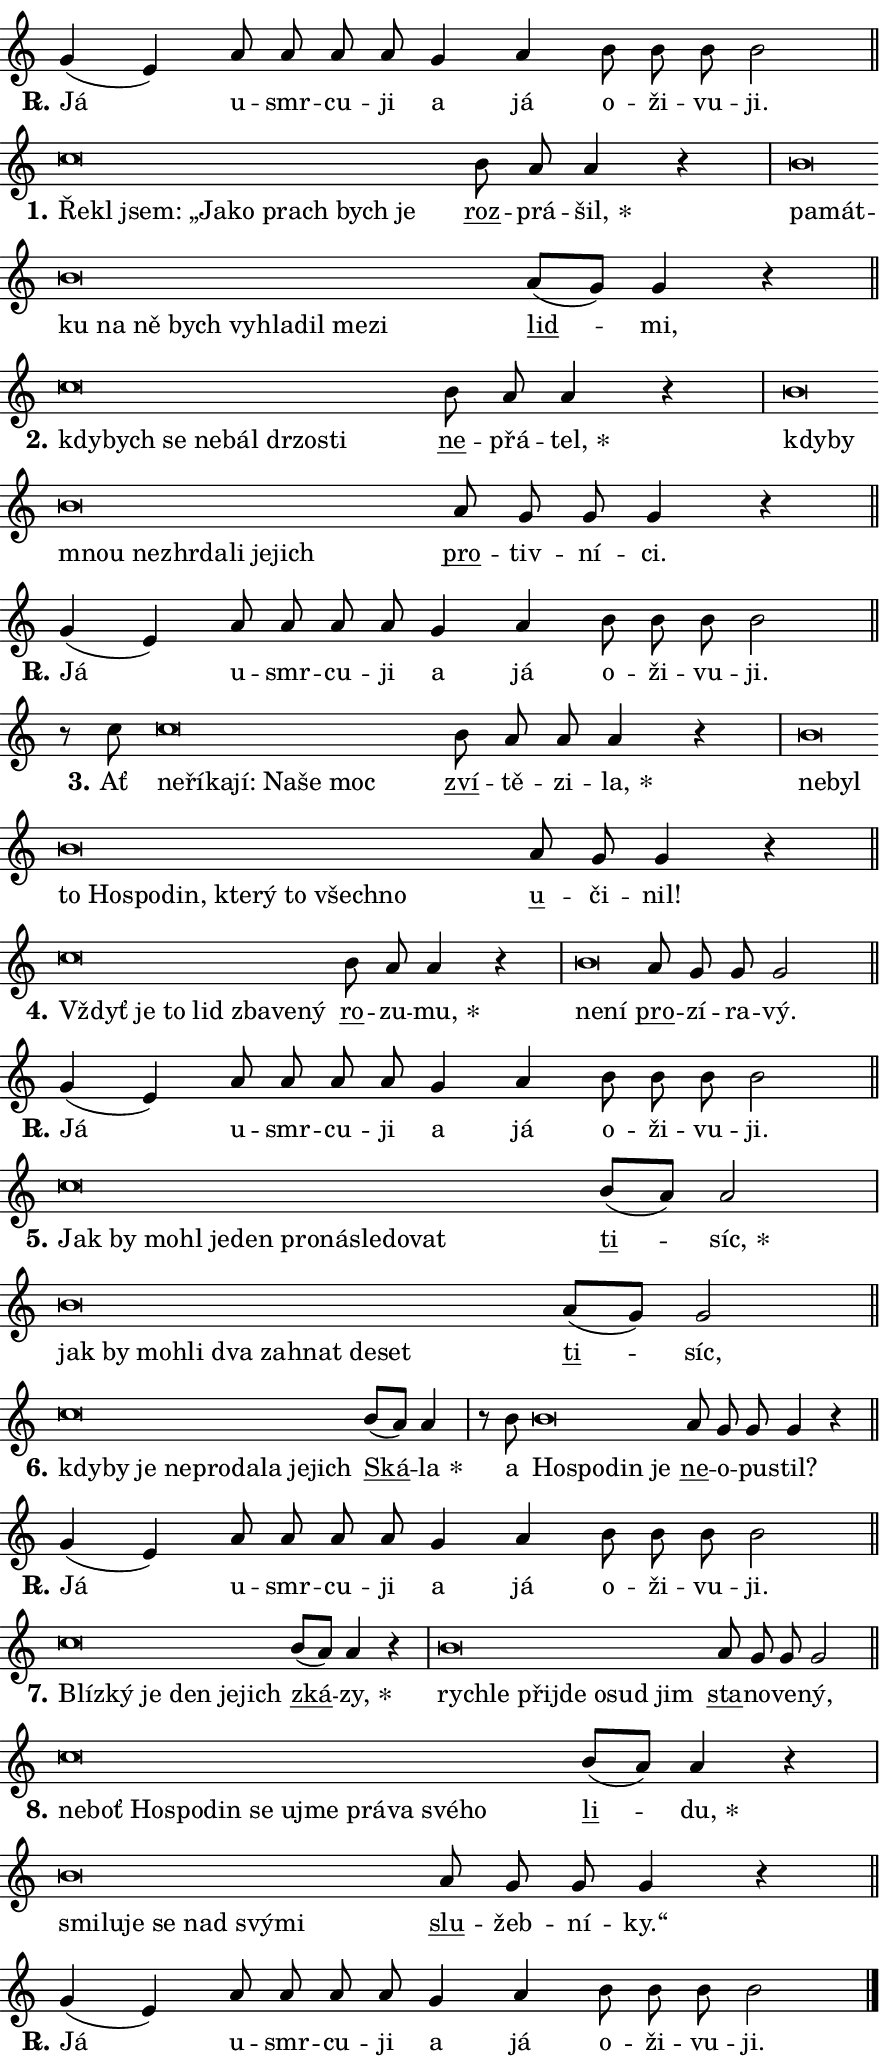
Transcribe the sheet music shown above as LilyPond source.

\version "2.24.0"
\header { tagline = "" }
\paper {
  indent = 0\cm
  top-margin = 0\cm
  right-margin = 0.13\cm % to fit lyric hyphens
  bottom-margin = 0\cm
  left-margin = 0\cm
  paper-width = 15\cm
  page-breaking = #ly:one-page-breaking
  system-system-spacing.basic-distance = #11
  score-system-spacing.basic-distance = #11
  ragged-last = ##f
}


%% Author: Thomas Morley
%% https://lists.gnu.org/archive/html/lilypond-user/2020-05/msg00002.html
#(define (line-position grob)
"Returns position of @var[grob} in current system:
   @code{'start}, if at first time-step
   @code{'end}, if at last time-step
   @code{'middle} otherwise
"
  (let* ((col (ly:item-get-column grob))
         (ln (ly:grob-object col 'left-neighbor))
         (rn (ly:grob-object col 'right-neighbor))
         (col-to-check-left (if (ly:grob? ln) ln col))
         (col-to-check-right (if (ly:grob? rn) rn col))
         (break-dir-left
           (and
             (ly:grob-property col-to-check-left 'non-musical #f)
             (ly:item-break-dir col-to-check-left)))
         (break-dir-right
           (and
             (ly:grob-property col-to-check-right 'non-musical #f)
             (ly:item-break-dir col-to-check-right))))
        (cond ((eqv? 1 break-dir-left) 'start)
              ((eqv? -1 break-dir-right) 'end)
              (else 'middle))))

#(define (tranparent-at-line-position vctor)
  (lambda (grob)
  "Relying on @code{line-position} select the relevant enry from @var{vctor}.
Used to determine transparency,"
    (case (line-position grob)
      ((end) (not (vector-ref vctor 0)))
      ((middle) (not (vector-ref vctor 1)))
      ((start) (not (vector-ref vctor 2))))))

noteHeadBreakVisibility =
#(define-music-function (break-visibility)(vector?)
"Makes @code{NoteHead}s transparent relying on @var{break-visibility}"
#{
  \override NoteHead.transparent =
    #(tranparent-at-line-position break-visibility)
#})

#(define delete-ledgers-for-transparent-note-heads
  (lambda (grob)
    "Reads whether a @code{NoteHead} is transparent.
If so this @code{NoteHead} is removed from @code{'note-heads} from
@var{grob}, which is supposed to be @code{LedgerLineSpanner}.
As a result ledgers are not printed for this @code{NoteHead}"
    (let* ((nhds-array (ly:grob-object grob 'note-heads))
           (nhds-list
             (if (ly:grob-array? nhds-array)
                 (ly:grob-array->list nhds-array)
                 '()))
           ;; Relies on the transparent-property being done before
           ;; Staff.LedgerLineSpanner.after-line-breaking is executed.
           ;; This is fragile ...
           (to-keep
             (remove
               (lambda (nhd)
                 (ly:grob-property nhd 'transparent #f))
               nhds-list)))
      ;; TODO find a better method to iterate over grob-arrays, similiar
      ;; to filter/remove etc for lists
      ;; For now rebuilt from scratch
      (set! (ly:grob-object grob 'note-heads)  '())
      (for-each
        (lambda (nhd)
          (ly:pointer-group-interface::add-grob grob 'note-heads nhd))
        to-keep))))

squashNotes = {
  \override NoteHead.X-extent = #'(-0.2 . 0.2)
  \override NoteHead.Y-extent = #'(-0.75 . 0)
  \override NoteHead.stencil =
    #(lambda (grob)
       (let ((pos (ly:grob-property grob 'staff-position)))
         (begin
           (if (< pos -7) (display "ERROR: Lower brevis then expected\n") (display ""))
           (if (<= pos -6) ly:text-interface::print ly:note-head::print))))
}
unSquashNotes = {
  \revert NoteHead.X-extent
  \revert NoteHead.Y-extent
  \revert NoteHead.stencil
}

hideNotes = \noteHeadBreakVisibility #begin-of-line-visible
unHideNotes = \noteHeadBreakVisibility #all-visible

% work-around for resetting accidentals
% https://lilypond.org/doc/v2.23/Documentation/notation/displaying-rhythms#unmetered-music
cadenzaMeasure = {
  \cadenzaOff
  \partial 1024 s1024
  \cadenzaOn
}

#(define-markup-command (accent layout props text) (markup?)
  "Underline accented syllable"
  (interpret-markup layout props
    #{\markup \override #'(offset . 4.3) \underline { #text }#}))

responsum = \markup \concat {
  "R" \hspace #-1.05 \path #0.1 #'((moveto 0 0.07) (lineto 0.9 0.8)) \hspace #0.05 "."
}

spaceSize = #0.6828661417322834 % exact space size for TeX Gyre Schola

\layout {
  \context {
    \Staff
    \remove "Time_signature_engraver"
    \override LedgerLineSpanner.after-line-breaking = #delete-ledgers-for-transparent-note-heads
  }
  \context {
    \Lyrics {
      \override LyricSpace.minimum-distance = \spaceSize
      \override LyricText.font-name = #"TeX Gyre Schola"
      \override LyricText.font-size = 1
      \override StanzaNumber.font-name = #"TeX Gyre Schola Bold"
      \override StanzaNumber.font-size = 1
    }
  }
  \context {
    \Score 
    \override NoteHead.text =
      #(lambda (grob) 
        (let ((pos (ly:grob-property grob 'staff-position)))
          #{\markup {
            \combine
              \halign #-0.55 \raise #(if (= pos -6) 0 0.5) \override #'(thickness . 2) \draw-line #'(3.2 . 0)
              \musicglyph "noteheads.sM1"
          }#}))
  }
}

% magnetic-lyrics.ily
%
%   written by
%     Jean Abou Samra <jean@abou-samra.fr>
%     Werner Lemberg <wl@gnu.org>
%
%   adapted by
%     Jiri Hon <jiri.hon@gmail.com>
%
% Version 2022-Apr-15

% https://www.mail-archive.com/lilypond-user@gnu.org/msg149350.html

#(define (Left_hyphen_pointer_engraver context)
   "Collect syllable-hyphen-syllable occurrences in lyrics and store
them in properties.  This engraver only looks to the left.  For
example, if the lyrics input is @code{foo -- bar}, it does the
following.

@itemize @bullet
@item
Set the @code{text} property of the @code{LyricHyphen} grob between
@q{foo} and @q{bar} to @code{foo}.

@item
Set the @code{left-hyphen} property of the @code{LyricText} grob with
text @q{foo} to the @code{LyricHyphen} grob between @q{foo} and
@q{bar}.
@end itemize

Use this auxiliary engraver in combination with the
@code{lyric-@/text::@/apply-@/magnetic-@/offset!} hook."
   (let ((hyphen #f)
         (text #f))
     (make-engraver
      (acknowledgers
       ((lyric-syllable-interface engraver grob source-engraver)
        (set! text grob)))
      (end-acknowledgers
       ((lyric-hyphen-interface engraver grob source-engraver)
        ;(when (not (grob::has-interface grob 'lyric-space-interface))
          (set! hyphen grob)));)
      ((stop-translation-timestep engraver)
       (when (and text hyphen)
         (ly:grob-set-object! text 'left-hyphen hyphen))
       (set! text #f)
       (set! hyphen #f)))))

#(define (lyric-text::apply-magnetic-offset! grob)
   "If the space between two syllables is less than the value in
property @code{LyricText@/.details@/.squash-threshold}, move the right
syllable to the left so that it gets concatenated with the left
syllable.

Use this function as a hook for
@code{LyricText@/.after-@/line-@/breaking} if the
@code{Left_@/hyphen_@/pointer_@/engraver} is active."
   (let ((hyphen (ly:grob-object grob 'left-hyphen #f)))
     (when hyphen
       (let ((left-text (ly:spanner-bound hyphen LEFT)))
         (when (grob::has-interface left-text 'lyric-syllable-interface)
           (let* ((common (ly:grob-common-refpoint grob left-text X))
                  (this-x-ext (ly:grob-extent grob common X))
                  (left-x-ext
                   (begin
                     ;; Trigger magnetism for left-text.
                     (ly:grob-property left-text 'after-line-breaking)
                     (ly:grob-extent left-text common X)))
                  ;; `delta` is the gap width between two syllables.
                  (delta (- (interval-start this-x-ext)
                            (interval-end left-x-ext)))
                  (details (ly:grob-property grob 'details))
                  (threshold (assoc-get 'squash-threshold details 0.2)))
             (when (< delta threshold)
               (let* (;; We have to manipulate the input text so that
                      ;; ligatures crossing syllable boundaries are not
                      ;; disabled.  For languages based on the Latin
                      ;; script this is essentially a beautification.
                      ;; However, for non-Western scripts it can be a
                      ;; necessity.
                      (lt (ly:grob-property left-text 'text))
                      (rt (ly:grob-property grob 'text))
                      (is-space (grob::has-interface hyphen 'lyric-space-interface))
                      (space (if is-space " " ""))
                      (extra-delta (if is-space spaceSize 0))
                      ;; Append new syllable.
                      (ltrt-space (if (and (string? lt) (string? rt))
                                (string-append lt space rt)
                                (make-concat-markup (list lt space rt))))
                      ;; Right-align `ltrt` to the right side.
                      (ltrt-space-markup (grob-interpret-markup
                               grob
                               (make-translate-markup
                                (cons (interval-length this-x-ext) 0)
                                (make-right-align-markup ltrt-space)))))
                 (begin
                   ;; Don't print `left-text`.
                   (ly:grob-set-property! left-text 'stencil #f)
                   ;; Set text and stencil (which holds all collected
                   ;; syllables so far) and shift it to the left.
                   (ly:grob-set-property! grob 'text ltrt-space)
                   (ly:grob-set-property! grob 'stencil ltrt-space-markup)
                   (ly:grob-translate-axis! grob (- (- delta extra-delta)) X))))))))))


#(define (lyric-hyphen::displace-bounds-first grob)
   ;; Make very sure this callback isn't triggered too early.
   (let ((left (ly:spanner-bound grob LEFT))
         (right (ly:spanner-bound grob RIGHT)))
     (ly:grob-property left 'after-line-breaking)
     (ly:grob-property right 'after-line-breaking)
     (ly:lyric-hyphen::print grob)))

squashThreshold = #0.4

\layout {
  \context {
    \Lyrics
    \consists #Left_hyphen_pointer_engraver
    \override LyricText.after-line-breaking =
      #lyric-text::apply-magnetic-offset!
    \override LyricHyphen.stencil = #lyric-hyphen::displace-bounds-first
    \override LyricText.details.squash-threshold = \squashThreshold
    \override LyricHyphen.minimum-distance = 0
    \override LyricHyphen.minimum-length = \squashThreshold
  }
}

squashText = \override LyricText.details.squash-threshold = 9999
unSquashText = \override LyricText.details.squash-threshold = \squashThreshold

leftText = \override LyricText.self-alignment-X = #LEFT
unLeftText = \revert LyricText.self-alignment-X

starOffset = #(lambda (grob) 
                (let ((x_offset (ly:self-alignment-interface::aligned-on-x-parent grob)))
                  (if (= x_offset 0) 0 (+ x_offset 1.2))))

star = #(define-music-function (syllable)(string?)
"Append star separator at the end of a syllable"
#{
  \once \override LyricText.X-offset = #starOffset
  \lyricmode { \markup {
    #syllable
    \override #'((font-name . "TeX Gyre Schola Bold")) \hspace #0.2 \lower #0.65 \larger "*"
  } }
#})

starAccent = #(define-music-function (syllable)(string?)
"Append star separator at the end of a syllable and make accent"
#{
  \once \override LyricText.X-offset = #starOffset
  \lyricmode { \markup {
    \accent #syllable
    \override #'((font-name . "TeX Gyre Schola Bold")) \hspace #0.2 \lower #0.65 \larger "*"
  } }
#})

breath = #(define-music-function (syllable)(string?)
"Append breathing indicator at the end of a syllable"
#{
  \lyricmode { \markup { #syllable "+" } }
#})

optionalBreath = #(define-music-function (syllable)(string?)
"Append optional breathing indicator at the end of a syllable"
#{
  \lyricmode { \markup { #syllable "(+)" } }
#})


\score {
    <<
        \new Voice = "melody" { \cadenzaOn \key c \major \relative { g'4( e) a8 a a a \bar "" g4 a \bar "" b8 b b b2 \cadenzaMeasure \bar "||" \break } }
        \new Lyrics \lyricsto "melody" { \lyricmode { \set stanza = \responsum
Já u -- smr -- cu -- ji a já o -- ži -- vu -- ji. } }
    >>
    \layout {}
}

\score {
    <<
        \new Voice = "melody" { \cadenzaOn \key c \major \relative { \squashNotes c''\breve*1/16 \hideNotes \breve*1/16 \bar "" \breve*1/16 \bar "" \breve*1/16 \bar "" \breve*1/16 \bar "" \breve*1/16 \bar "" \breve*1/16 \breve*1/16 \bar "" \unHideNotes \unSquashNotes \bar "" b8 a a4 r \cadenzaMeasure \bar "|" \squashNotes b\breve*1/16 \hideNotes \breve*1/16 \bar "" \breve*1/16 \bar "" \breve*1/16 \bar "" \breve*1/16 \bar "" \breve*1/16 \bar "" \breve*1/16 \bar "" \breve*1/16 \bar "" \breve*1/16 \bar "" \breve*1/16 \breve*1/16 \bar "" \unHideNotes \unSquashNotes \bar "" a8[( g)] g4 r \cadenzaMeasure \bar "||" \break } }
        \new Lyrics \lyricsto "melody" { \lyricmode { \set stanza = "1."
\leftText Ře -- \squashText kl jsem: „Ja -- ko prach bych je \unLeftText \unSquashText \markup \accent roz -- prá -- \star šil, \leftText pa -- \squashText mát -- ku na ně bych vy -- hla -- dil me -- zi \unLeftText \unSquashText \markup \accent lid -- mi, } }
    >>
    \layout {}
}

\score {
    <<
        \new Voice = "melody" { \cadenzaOn \key c \major \relative { \squashNotes c''\breve*1/16 \hideNotes \breve*1/16 \bar "" \breve*1/16 \bar "" \breve*1/16 \bar "" \breve*1/16 \bar "" \breve*1/16 \bar "" \breve*1/16 \breve*1/16 \bar "" \unHideNotes \unSquashNotes \bar "" b8 a a4 r \cadenzaMeasure \bar "|" \squashNotes b\breve*1/16 \hideNotes \breve*1/16 \bar "" \breve*1/16 \bar "" \breve*1/16 \bar "" \breve*1/16 \bar "" \breve*1/16 \bar "" \breve*1/16 \bar "" \breve*1/16 \breve*1/16 \bar "" \unHideNotes \unSquashNotes \bar "" a8 g g g4 r \cadenzaMeasure \bar "||" \break } }
        \new Lyrics \lyricsto "melody" { \lyricmode { \set stanza = "2."
\leftText kdy -- \squashText bych se ne -- bál dr -- zo -- sti \unLeftText \unSquashText \markup \accent ne -- přá -- \star tel, \leftText kdy -- \squashText by mnou ne -- zhr -- da -- li je -- jich \unLeftText \unSquashText \markup \accent pro -- tiv -- ní -- ci. } }
    >>
    \layout {}
}

\score {
    <<
        \new Voice = "melody" { \cadenzaOn \key c \major \relative { g'4( e) a8 a a a \bar "" g4 a \bar "" b8 b b b2 \cadenzaMeasure \bar "||" \break } }
        \new Lyrics \lyricsto "melody" { \lyricmode { \set stanza = \responsum
Já u -- smr -- cu -- ji a já o -- ži -- vu -- ji. } }
    >>
    \layout {}
}

\score {
    <<
        \new Voice = "melody" { \cadenzaOn \key c \major \relative { r8 c''8 \squashNotes c\breve*1/16 \hideNotes \breve*1/16 \bar "" \breve*1/16 \bar "" \breve*1/16 \bar "" \breve*1/16 \bar "" \breve*1/16 \breve*1/16 \bar "" \unHideNotes \unSquashNotes \bar "" b8 a a a4 r \cadenzaMeasure \bar "|" \squashNotes b\breve*1/16 \hideNotes \breve*1/16 \bar "" \breve*1/16 \bar "" \breve*1/16 \bar "" \breve*1/16 \bar "" \breve*1/16 \bar "" \breve*1/16 \bar "" \breve*1/16 \bar "" \breve*1/16 \bar "" \breve*1/16 \breve*1/16 \bar "" \unHideNotes \unSquashNotes \bar "" a8 g g4 r \cadenzaMeasure \bar "||" \break } }
        \new Lyrics \lyricsto "melody" { \lyricmode { \set stanza = "3."
Ať \leftText ne -- \squashText ří -- ka -- jí: Na -- še moc \unLeftText \unSquashText \markup \accent zví -- tě -- zi -- \star la, \leftText ne -- \squashText byl to Ho -- spo -- din, kte -- rý to všech -- no \unLeftText \unSquashText \markup \accent u -- či -- nil! } }
    >>
    \layout {}
}

\score {
    <<
        \new Voice = "melody" { \cadenzaOn \key c \major \relative { \squashNotes c''\breve*1/16 \hideNotes \breve*1/16 \bar "" \breve*1/16 \bar "" \breve*1/16 \bar "" \breve*1/16 \bar "" \breve*1/16 \breve*1/16 \bar "" \unHideNotes \unSquashNotes \bar "" b8 a a4 r \cadenzaMeasure \bar "|" \squashNotes b\breve*1/16 \hideNotes \breve*1/16 \bar "" \unHideNotes \unSquashNotes \bar "" a8 g g g2 \cadenzaMeasure \bar "||" \break } }
        \new Lyrics \lyricsto "melody" { \lyricmode { \set stanza = "4."
\leftText Vždyť \squashText je to lid zba -- ve -- ný \unLeftText \unSquashText \markup \accent ro -- zu -- \star mu, \leftText ne -- \squashText ní \unLeftText \unSquashText \markup \accent pro -- zí -- ra -- vý. } }
    >>
    \layout {}
}

\score {
    <<
        \new Voice = "melody" { \cadenzaOn \key c \major \relative { g'4( e) a8 a a a \bar "" g4 a \bar "" b8 b b b2 \cadenzaMeasure \bar "||" \break } }
        \new Lyrics \lyricsto "melody" { \lyricmode { \set stanza = \responsum
Já u -- smr -- cu -- ji a já o -- ži -- vu -- ji. } }
    >>
    \layout {}
}

\score {
    <<
        \new Voice = "melody" { \cadenzaOn \key c \major \relative { \squashNotes c''\breve*1/16 \hideNotes \breve*1/16 \bar "" \breve*1/16 \bar "" \breve*1/16 \bar "" \breve*1/16 \bar "" \breve*1/16 \bar "" \breve*1/16 \bar "" \breve*1/16 \bar "" \breve*1/16 \bar "" \breve*1/16 \breve*1/16 \bar "" \unHideNotes \unSquashNotes \bar "" b8[( a)] a2 \cadenzaMeasure \bar "|" \squashNotes b\breve*1/16 \hideNotes \breve*1/16 \bar "" \breve*1/16 \bar "" \breve*1/16 \bar "" \breve*1/16 \bar "" \breve*1/16 \bar "" \breve*1/16 \bar "" \breve*1/16 \breve*1/16 \bar "" \unHideNotes \unSquashNotes \bar "" a8[( g)] g2 \cadenzaMeasure \bar "||" \break } }
        \new Lyrics \lyricsto "melody" { \lyricmode { \set stanza = "5."
\leftText Jak \squashText by mo -- hl je -- den pro -- ná -- sle -- do -- vat \unLeftText \unSquashText \markup \accent ti -- \star síc, \leftText jak \squashText by mo -- hli dva za -- hnat de -- set \unLeftText \unSquashText \markup \accent ti -- síc, } }
    >>
    \layout {}
}

\score {
    <<
        \new Voice = "melody" { \cadenzaOn \key c \major \relative { \squashNotes c''\breve*1/16 \hideNotes \breve*1/16 \bar "" \breve*1/16 \bar "" \breve*1/16 \bar "" \breve*1/16 \bar "" \breve*1/16 \bar "" \breve*1/16 \bar "" \breve*1/16 \breve*1/16 \bar "" \unHideNotes \unSquashNotes \bar "" b8[( a)] a4 \cadenzaMeasure \bar "|" r8 b8 \squashNotes b\breve*1/16 \hideNotes \breve*1/16 \bar "" \breve*1/16 \breve*1/16 \bar "" \unHideNotes \unSquashNotes \bar "" a8 g g g4 r \cadenzaMeasure \bar "||" \break } }
        \new Lyrics \lyricsto "melody" { \lyricmode { \set stanza = "6."
\leftText kdy -- \squashText by je ne -- pro -- da -- la je -- jich \unLeftText \unSquashText \markup \accent Ská -- \star la a \leftText Ho -- \squashText spo -- din je \unLeftText \unSquashText \markup \accent ne -- o -- pu -- stil? } }
    >>
    \layout {}
}

\score {
    <<
        \new Voice = "melody" { \cadenzaOn \key c \major \relative { g'4( e) a8 a a a \bar "" g4 a \bar "" b8 b b b2 \cadenzaMeasure \bar "||" \break } }
        \new Lyrics \lyricsto "melody" { \lyricmode { \set stanza = \responsum
Já u -- smr -- cu -- ji a já o -- ži -- vu -- ji. } }
    >>
    \layout {}
}

\score {
    <<
        \new Voice = "melody" { \cadenzaOn \key c \major \relative { \squashNotes c''\breve*1/16 \hideNotes \breve*1/16 \bar "" \breve*1/16 \bar "" \breve*1/16 \bar "" \breve*1/16 \breve*1/16 \bar "" \unHideNotes \unSquashNotes \bar "" b8[( a)] a4 r \cadenzaMeasure \bar "|" \squashNotes b\breve*1/16 \hideNotes \breve*1/16 \bar "" \breve*1/16 \bar "" \breve*1/16 \bar "" \breve*1/16 \bar "" \breve*1/16 \breve*1/16 \bar "" \unHideNotes \unSquashNotes \bar "" a8 g g g2 \cadenzaMeasure \bar "||" \break } }
        \new Lyrics \lyricsto "melody" { \lyricmode { \set stanza = "7."
\leftText Blíz -- \squashText ký je den je -- jich \unLeftText \unSquashText \markup \accent zká -- \star zy, \leftText rych -- \squashText le při -- jde o -- sud jim \unLeftText \unSquashText \markup \accent sta -- no -- ve -- ný, } }
    >>
    \layout {}
}

\score {
    <<
        \new Voice = "melody" { \cadenzaOn \key c \major \relative { \squashNotes c''\breve*1/16 \hideNotes \breve*1/16 \bar "" \breve*1/16 \bar "" \breve*1/16 \bar "" \breve*1/16 \bar "" \breve*1/16 \bar "" \breve*1/16 \bar "" \breve*1/16 \bar "" \breve*1/16 \bar "" \breve*1/16 \bar "" \breve*1/16 \breve*1/16 \bar "" \unHideNotes \unSquashNotes \bar "" b8[( a)] a4 r \cadenzaMeasure \bar "|" \squashNotes b\breve*1/16 \hideNotes \breve*1/16 \bar "" \breve*1/16 \bar "" \breve*1/16 \bar "" \breve*1/16 \bar "" \breve*1/16 \breve*1/16 \bar "" \unHideNotes \unSquashNotes \bar "" a8 g g g4 r \cadenzaMeasure \bar "||" \break } }
        \new Lyrics \lyricsto "melody" { \lyricmode { \set stanza = "8."
\leftText ne -- \squashText boť Ho -- spo -- din se u -- jme prá -- va své -- ho \unLeftText \unSquashText \markup \accent li -- \star du, \leftText smi -- \squashText lu -- je se nad svý -- mi \unLeftText \unSquashText \markup \accent slu -- žeb -- ní -- ky.“ } }
    >>
    \layout {}
}

\score {
    <<
        \new Voice = "melody" { \cadenzaOn \key c \major \relative { g'4( e) a8 a a a \bar "" g4 a \bar "" b8 b b b2 \cadenzaMeasure \bar "||" \break } \bar "|." }
        \new Lyrics \lyricsto "melody" { \lyricmode { \set stanza = \responsum
Já u -- smr -- cu -- ji a já o -- ži -- vu -- ji. } }
    >>
    \layout {}
}
